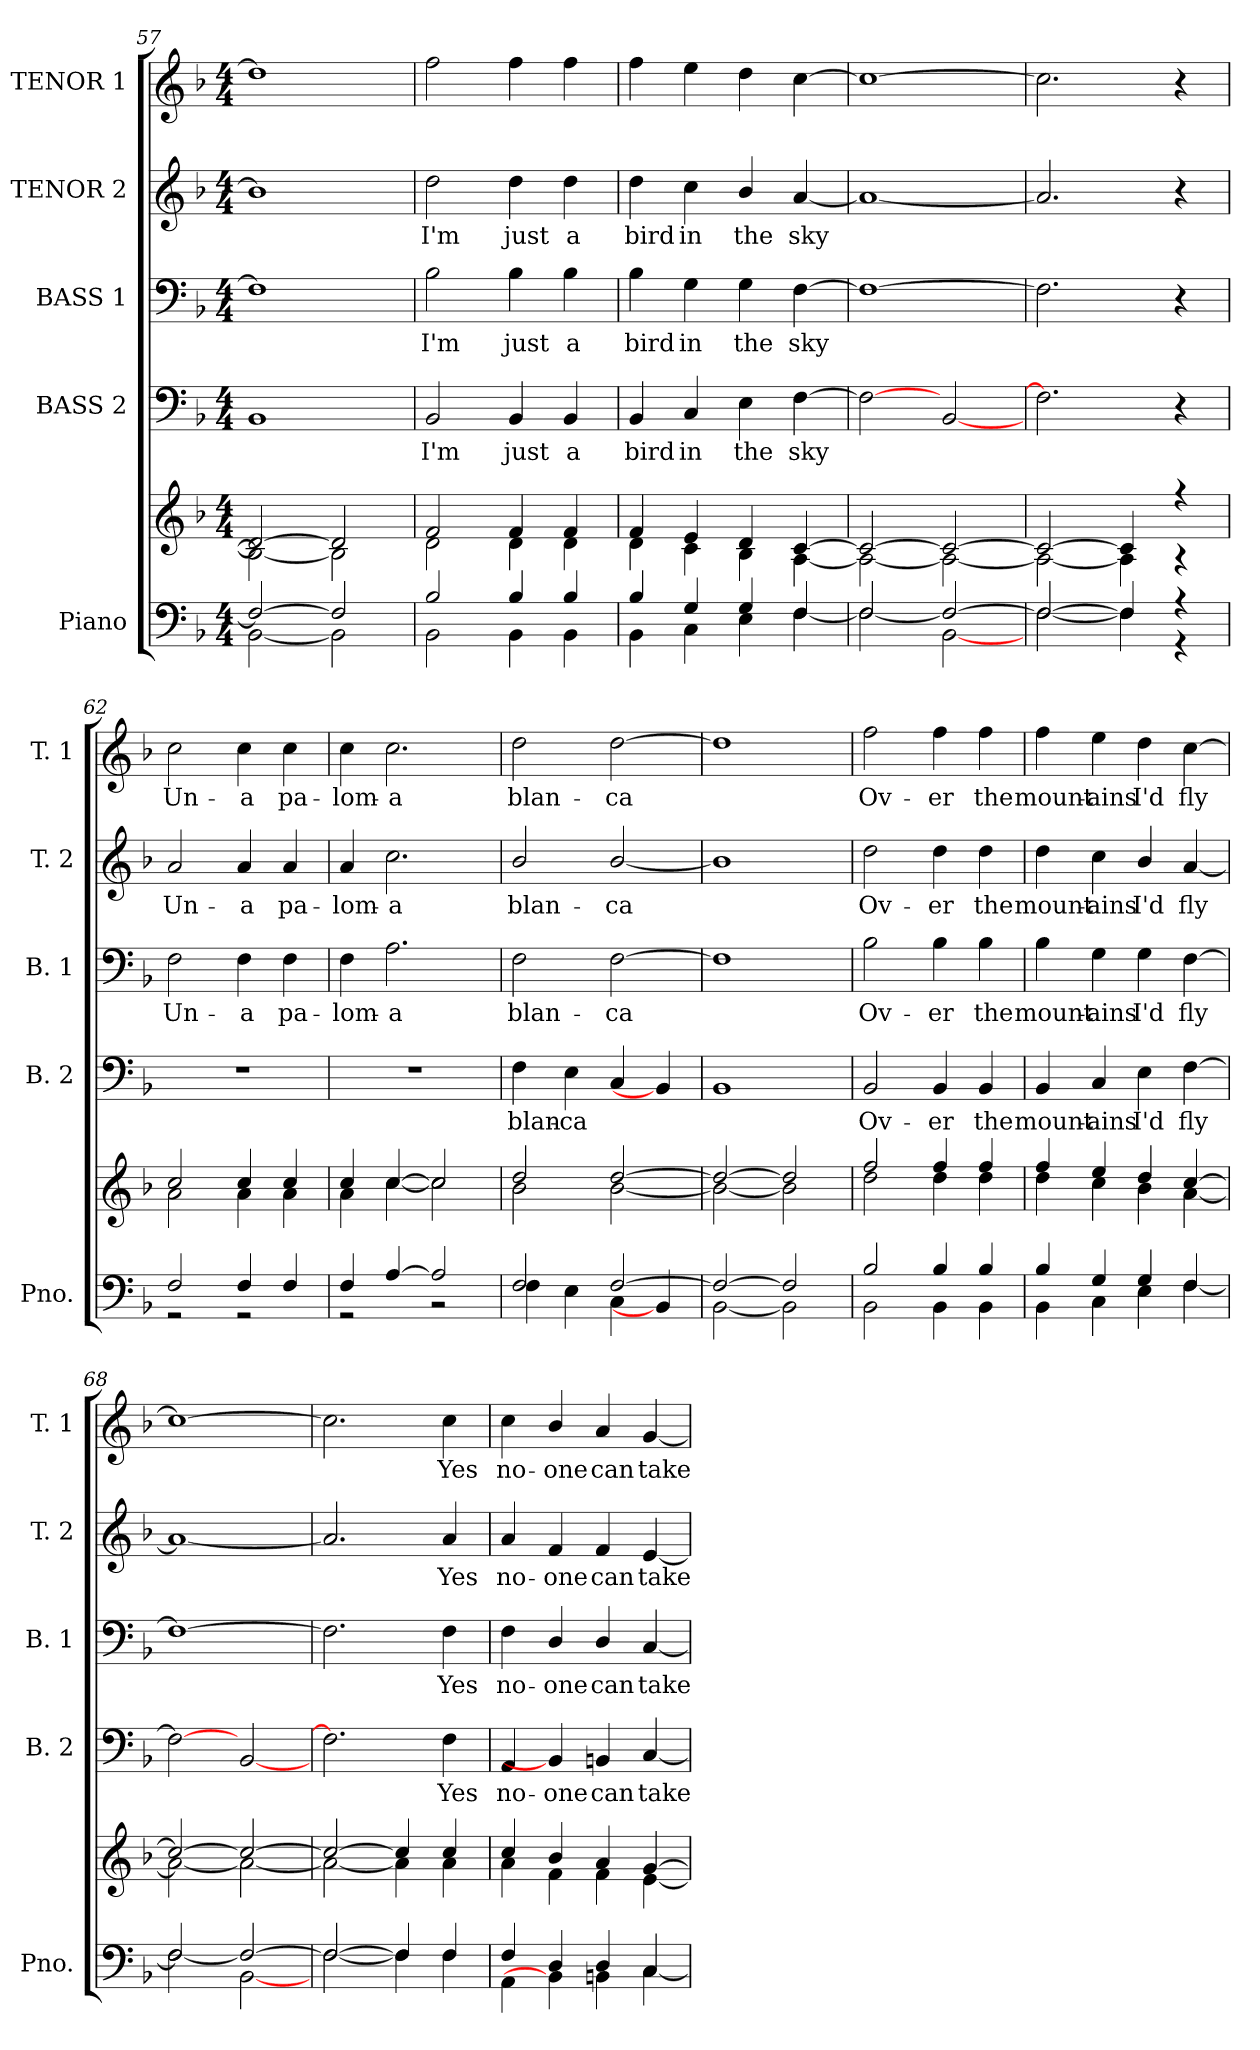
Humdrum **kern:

**kern	**kern	**kern	**text	**kern	**text	**kern	**text	**kern	**text
*part5	*part5	*part4	*part4	*part3	*part3	*part2	*part2	*part1	*part1
*staff6	*staff5	*staff4	*staff4	*staff3	*staff3	*staff2	*staff2	*staff1	*staff1
*I"Piano	*	*I"BASS 2	*	*I"BASS 1	*	*I"TENOR 2	*	*I"TENOR 1	*
*I'Pno.	*	*I'B. 2	*	*I'B. 1	*	*I'T. 2	*	*I'T. 1	*
*clefF4	*clefG2	*clefF4	*	*clefF4	*	*clefG2	*	*clefG2	*
*	*	*	*	*	*	*ITrd7c12	*	*ITrd7c12	*
*k[b-]	*k[b-]	*k[b-]	*	*k[b-]	*	*k[b-]	*	*k[b-]	*
*F:	*F:	*F:	*	*F:	*	*F:	*	*F:	*
*M4/4	*M4/4	*M4/4	*	*M4/4	*	*M4/4	*	*M4/4	*
=57	=57	=57	=57	=57	=57	=57	=57	=57	=57
*^	*^	*	*	*	*	*	*	*	*
2F/_	[<2BB-\	2d/_	2B-\_	1BB-	.	1F]	.	1B-]	.	1d]	.
2F/]	2BB-\]	2d/]	2B-\]	.	.	.	.	.	.	.	.
=58	=58	=58	=58	=58	=58	=58	=58	=58	=58	=58	=58
!	!	!	!	!	!LO:LY:b	!	!LO:LY:b	!	!LO:LY:b	!	!
2B-/	2BB-\	2f/	2d\	2BB-/	I'm	2B-\	I'm	2d\	I'm	2f\	.
!	!	!	!	!	!LO:LY:b	!	!LO:LY:b	!	!LO:LY:b	!	!
4B-/	4BB-\	4f/	4d\	4BB-/	just	4B-\	just	4d\	just	4f\	.
!	!	!	!	!	!LO:LY:b	!	!LO:LY:b	!	!LO:LY:b	!	!
4B-/	4BB-\	4f/	4d\	4BB-/	a	4B-\	a	4d\	a	4f\	.
=59	=59	=59	=59	=59	=59	=59	=59	=59	=59	=59	=59
!	!	!	!	!	!LO:LY:b	!	!LO:LY:b	!	!LO:LY:b	!	!
4B-/	4BB-\	4f/	4d\	4BB-/	bird	4B-\	bird	4d\	bird	4f\	.
!	!	!	!	!	!LO:LY:b	!	!LO:LY:b	!	!LO:LY:b	!	!
4G/	4C\	4e/	4c\	4C/	in	4G\	in	4c\	in	4e\	.
!	!	!	!	!	!LO:LY:b	!	!LO:LY:b	!	!LO:LY:b	!	!
4G/	4E\	4d/	4B-\	4E\	the	4G\	the	4B-/	the	4d\	.
!	!	!	!	!	!LO:LY:b	!	!LO:LY:b	!	!LO:LY:b	!	!
4F/	[<4F\	[>4c/	[<4A\	[>4F\	sky	[>4F\	sky	[<4A/	sky	[>4c\	.
=60	=60	=60	=60	=60	=60	=60	=60	=60	=60	=60	=60
2F/	2F\_	2c/_	2A\_	2F\_	.	1F_	.	1A_	.	1c_	.
2F/_	[<2BB-\	2c/_	2A\_	[<2BB-/	.	.	.	.	.	.	.
!!LO:PB:g=z
=61	=61	=61	=61	=61	=61	=61	=61	=61	=61	=61	=61
2F/_	[<2F\	2c/_	2A\_	2.F\]	.	2.F\]	.	2.A/]	.	2.c\]	.
4F/]	4F\]	4c/]	4A\]	.	.	.	.	.	.	.	.
4r	4r	4r	4r	4r	.	4r	.	4r	.	4r	.
=62	=62	=62	=62	=62	=62	=62	=62	=62	=62	=62	=62
!	!	!	!	!	!	!	!LO:LY:b	!	!LO:LY:b	!	!LO:LY:b
2F/	2r	2cc/	2a\	1r	.	2F\	Un-	2A/	Un-	2c\	Un-
!	!	!	!	!	!	!	!LO:LY:b	!	!LO:LY:b	!	!LO:LY:b
4F/	2r	4cc/	4a\	.	.	4F\	-a	4A/	-a	4c\	-a
!	!	!	!	!	!	!	!LO:LY:b	!	!LO:LY:b	!	!LO:LY:b
4F/	.	4cc/	4a\	.	.	4F\	pa-	4A/	pa-	4c\	pa-
=63	=63	=63	=63	=63	=63	=63	=63	=63	=63	=63	=63
!	!	!	!	!	!	!	!LO:LY:b	!	!LO:LY:b	!	!LO:LY:b
4F/	2r	4cc/	4a\	1r	.	4F\	-lom-	4A/	-lom-	4c\	-lom-
!	!	!	!	!	!	!	!LO:LY:b	!	!LO:LY:b	!	!LO:LY:b
[>4A/	.	[>4cc/	[<4cc\	.	.	2.A\	-a	2.c\	-a	2.c\	-a
2A/]	2r	2cc/]	2cc\]	.	.	.	.	.	.	.	.
=64	=64	=64	=64	=64	=64	=64	=64	=64	=64	=64	=64
!	!	!	!	!	!LO:LY:b	!	!LO:LY:b	!	!LO:LY:b	!	!LO:LY:b
2F/	4F\	2dd/	2b-\	4F\	blan-	2F\	blan-	2B-/	blan-	2d\	blan-
!	!	!	!	!	!LO:LY:b	!	!	!	!	!	!
.	4E\	.	.	4E\	-ca	.	.	.	.	.	.
!	!	!	!	!	!	!	!LO:LY:b	!	!LO:LY:b	!	!LO:LY:b
[>2F/	4C\	[>2dd/	[<2b-\	4C/	.	[>2F\	-ca	[<2B-/	-ca	[>2d\	-ca
.	4BB-/]	.	.	4BB-/]	.	.	.	.	.	.	.
=65	=65	=65	=65	=65	=65	=65	=65	=65	=65	=65	=65
2F/_	[<2BB-\	2dd/_	2b-\_	1BB-	.	1F]	.	1B-]	.	1d]	.
2F/]	2BB-\]	2dd/]	2b-\]	.	.	.	.	.	.	.	.
=66	=66	=66	=66	=66	=66	=66	=66	=66	=66	=66	=66
!	!	!	!	!	!LO:LY:b	!	!LO:LY:b	!	!LO:LY:b	!	!LO:LY:b
2B-/	2BB-\	2ff/	2dd\	2BB-/	Ov-	2B-\	Ov-	2d\	Ov-	2f\	Ov-
!	!	!	!	!	!LO:LY:b	!	!LO:LY:b	!	!LO:LY:b	!	!LO:LY:b
4B-/	4BB-\	4ff/	4dd\	4BB-/	-er	4B-\	-er	4d\	-er	4f\	-er
!	!	!	!	!	!LO:LY:b	!	!LO:LY:b	!	!LO:LY:b	!	!LO:LY:b
4B-/	4BB-\	4ff/	4dd\	4BB-/	the	4B-\	the	4d\	the	4f\	the
=67	=67	=67	=67	=67	=67	=67	=67	=67	=67	=67	=67
!	!	!	!	!	!LO:LY:b	!	!LO:LY:b	!	!LO:LY:b	!	!LO:LY:b
4B-/	4BB-\	4ff/	4dd\	4BB-/	mount-	4B-\	mount-	4d\	mount-	4f\	mount-
!	!	!	!	!	!LO:LY:b	!	!LO:LY:b	!	!LO:LY:b	!	!LO:LY:b
4G/	4C\	4ee/	4cc\	4C/	-ains	4G\	-ains	4c\	-ains	4e\	-ains
!	!	!	!	!	!LO:LY:b	!	!LO:LY:b	!	!LO:LY:b	!	!LO:LY:b
4G/	4E\	4dd/	4b-\	4E\	I'd	4G\	I'd	4B-/	I'd	4d\	I'd
!	!	!	!	!	!LO:LY:b	!	!LO:LY:b	!	!LO:LY:b	!	!LO:LY:b
4F/	[<4F\	[>4cc/	[<4a\	[>4F\	fly	[>4F\	fly	[<4A/	fly	[>4c\	fly
=68	=68	=68	=68	=68	=68	=68	=68	=68	=68	=68	=68
2F/	2F\_	2cc/_	2a\_	2F\_	.	1F_	.	1A_	.	1c_	.
2F/_	[<2BB-\	2cc/_	2a\_	[<2BB-/	.	.	.	.	.	.	.
=69	=69	=69	=69	=69	=69	=69	=69	=69	=69	=69	=69
2F/_	[<2F\	2cc/_	2a\_	2.F\]	.	2.F\]	.	2.A/]	.	2.c\]	.
4F/]	4F\]	4cc/]	4a\]	.	.	.	.	.	.	.	.
!	!	!	!	!	!LO:LY:b	!	!LO:LY:b	!	!LO:LY:b	!	!LO:LY:b
4F/	4F\	4cc/	4a\	4F\	Yes	4F\	Yes	4A/	Yes	4c\	Yes
!!LO:PB:g=z
=70	=70	=70	=70	=70	=70	=70	=70	=70	=70	=70	=70
!	!	!	!	!	!LO:LY:b	!	!LO:LY:b	!	!LO:LY:b	!	!LO:LY:b
4F/	4AA\	4cc/	4a\	4AA/	no-	4F\	no-	4A/	no-	4c\	no-
!	!	!	!	!	!LO:LY:b	!	!LO:LY:b	!	!LO:LY:b	!	!LO:LY:b
4D/	4BB-\]	4b-/	4f\	4BB-/]	-one	4D/	-one	4F/	-one	4B-/	-one
!	!	!	!	!	!LO:LY:b	!	!LO:LY:b	!	!LO:LY:b	!	!LO:LY:b
4D/	4BBn\	4a/	4f\	4BBn/	can	4D/	can	4F/	can	4A/	can
!	!	!	!	!	!LO:LY:b	!	!LO:LY:b	!	!LO:LY:b	!	!LO:LY:b
4C/	[<4C\	[>4g/	[<4e\	[<4C/	take	[<4C/	take	[<4E/	take	[<4G/	take
*v	*v	*	*	*	*	*	*	*	*	*	*
*	*v	*v	*	*	*	*	*	*	*	*
=	=	=	=	=	=	=	=	=	=
*-	*-	*-	*-	*-	*-	*-	*-	*-	*-
